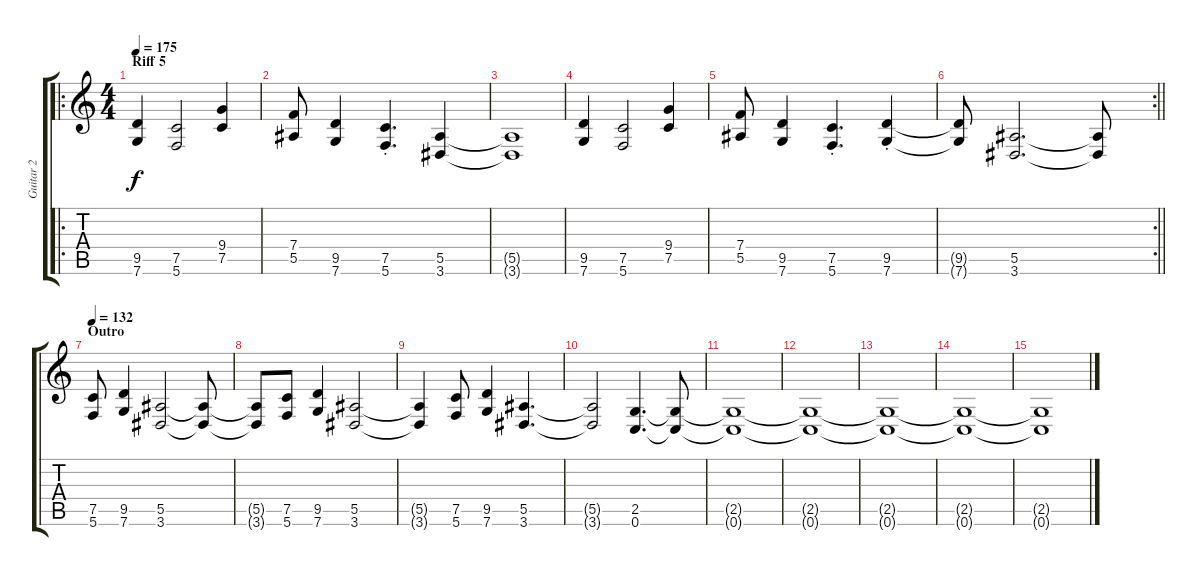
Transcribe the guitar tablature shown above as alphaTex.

\track ("Guitar 2" "Guitar 2") {instrument distortionguitar}
\staff {score tabs}
\tuning (C4 G3 Eb3 Bb2 F2 C2) {hide}
\ro
\ts (4 4)
\section ("" "Riff 5")
\tempo 175
\clef g2
\ks c
(9.5 7.6).4{dy f} (7.5 5.6).2 (9.4 7.5).4 |
(7.4 5.5).8 (9.5 7.6).4 (7.5{st} 5.6{st}).4{d} (5.5 3.6).4 |
(5.5{t} 3.6{t}).1 |
(9.5 7.6).4 (7.5 5.6).2 (9.4 7.5).4 |
(7.4 5.5).8 (9.5 7.6).4 (7.5{st} 5.6{st}).4{d} (9.5{st} 7.6{st}).4 |
\rc 2
\barLineRight lightlight
(9.5{t} 7.6{t}).8 (5.5 3.6).2{d} (5.5{t} 3.6{t}).8 |
\section ("" "Outro")
\tempo 132
(7.5 5.6).8 (9.5 7.6).4 (5.5 3.6).2 (5.5{t} 3.6{t}).8 |
(5.5{t} 3.6{t}).8 (7.5 5.6).8 (9.5 7.6).4 (5.5 3.6).2 |
(5.5{t} 3.6{t}).4 (7.5 5.6).8 (9.5 7.6).4 (5.5 3.6).4{d} |
(5.5{t} 3.6{t}).2 (2.5 0.6).4{d volume 0} (2.5{t} 0.6{t}).8 |
(2.5{t} 0.6{t}).1 |
(2.5{t} 0.6{t}).1 |
(2.5{t} 0.6{t}).1 |
(2.5{t} 0.6{t}).1 |
(2.5{t} 0.6{t}).1
